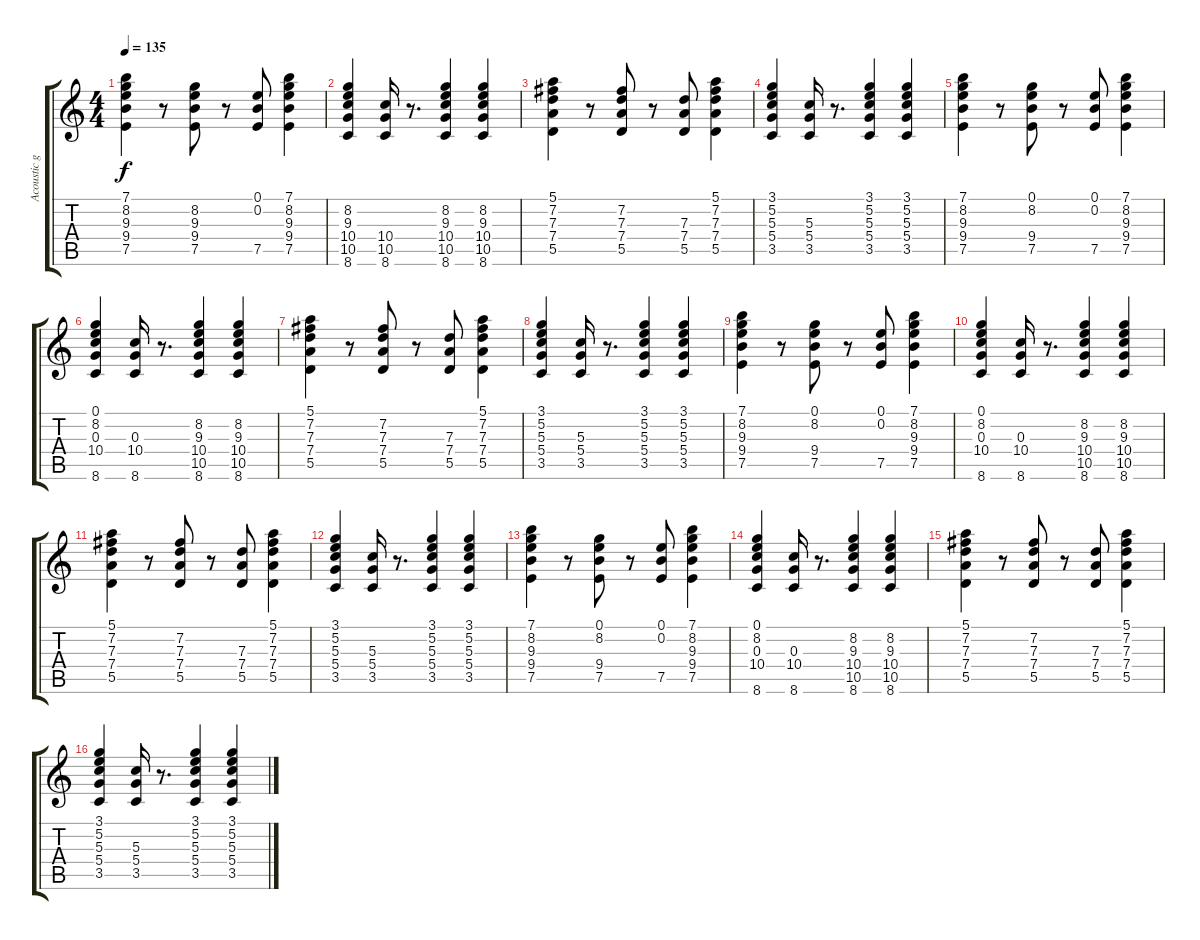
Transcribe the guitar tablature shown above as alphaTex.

\track ("Acoustic guitar" "Acoustic g") {instrument acousticguitarsteel}
\staff {score tabs}
\tuning (E4 B3 G3 D3 A2 E2) {hide}
\ts (4 4)
\tempo 135
\clef g2
\ks c
(7.1 8.2 9.3 9.4 7.5).4{dy f} r.8 (8.2 9.3 9.4 7.5).8 r.8 (0.1 0.2 7.5).8 (7.1 8.2 9.3 9.4 7.5).4 |
(8.2 9.3 10.4 10.5 8.6).4 (10.4 10.5 8.6).16 r.8{d} (8.2 9.3 10.4 10.5 8.6).4 (8.2 9.3 10.4 10.5 8.6).4 |
(5.1 7.2 7.3 7.4 5.5).4 r.8 (7.2 7.3 7.4 5.5).8 r.8 (7.3 7.4 5.5).8 (5.1 7.2 7.3 7.4 5.5).4 |
(3.1 5.2 5.3 5.4 3.5).4 (5.3 5.4 3.5).16 r.8{d} (3.1 5.2 5.3 5.4 3.5).4 (3.1 5.2 5.3 5.4 3.5).4 |
(7.1 8.2 9.3 9.4 7.5).4 r.8 (0.1 8.2 9.4 7.5).8 r.8 (0.1 0.2 7.5).8 (7.1 8.2 9.3 9.4 7.5).4 |
(0.1 8.2 0.3 10.4 8.6).4 (0.3 10.4 8.6).16 r.8{d} (8.2 9.3 10.4 10.5 8.6).4 (8.2 9.3 10.4 10.5 8.6).4 |
(5.1 7.2 7.3 7.4 5.5).4 r.8 (7.2 7.3 7.4 5.5).8 r.8 (7.3 7.4 5.5).8 (5.1 7.2 7.3 7.4 5.5).4 |
(3.1 5.2 5.3 5.4 3.5).4 (5.3 5.4 3.5).16 r.8{d} (3.1 5.2 5.3 5.4 3.5).4 (3.1 5.2 5.3 5.4 3.5).4 |
(7.1 8.2 9.3 9.4 7.5).4 r.8 (0.1 8.2 9.4 7.5).8 r.8 (0.1 0.2 7.5).8 (7.1 8.2 9.3 9.4 7.5).4 |
(0.1 8.2 0.3 10.4 8.6).4 (0.3 10.4 8.6).16 r.8{d} (8.2 9.3 10.4 10.5 8.6).4 (8.2 9.3 10.4 10.5 8.6).4 |
(5.1 7.2 7.3 7.4 5.5).4 r.8 (7.2 7.3 7.4 5.5).8 r.8 (7.3 7.4 5.5).8 (5.1 7.2 7.3 7.4 5.5).4 |
(3.1 5.2 5.3 5.4 3.5).4 (5.3 5.4 3.5).16 r.8{d} (3.1 5.2 5.3 5.4 3.5).4 (3.1 5.2 5.3 5.4 3.5).4 |
(7.1 8.2 9.3 9.4 7.5).4 r.8 (0.1 8.2 9.4 7.5).8 r.8 (0.1 0.2 7.5).8 (7.1 8.2 9.3 9.4 7.5).4 |
(0.1 8.2 0.3 10.4 8.6).4 (0.3 10.4 8.6).16 r.8{d} (8.2 9.3 10.4 10.5 8.6).4 (8.2 9.3 10.4 10.5 8.6).4 |
(5.1 7.2 7.3 7.4 5.5).4 r.8 (7.2 7.3 7.4 5.5).8 r.8 (7.3 7.4 5.5).8 (5.1 7.2 7.3 7.4 5.5).4 |
(3.1 5.2 5.3 5.4 3.5).4 (5.3 5.4 3.5).16 r.8{d} (3.1 5.2 5.3 5.4 3.5).4 (3.1 5.2 5.3 5.4 3.5).4
